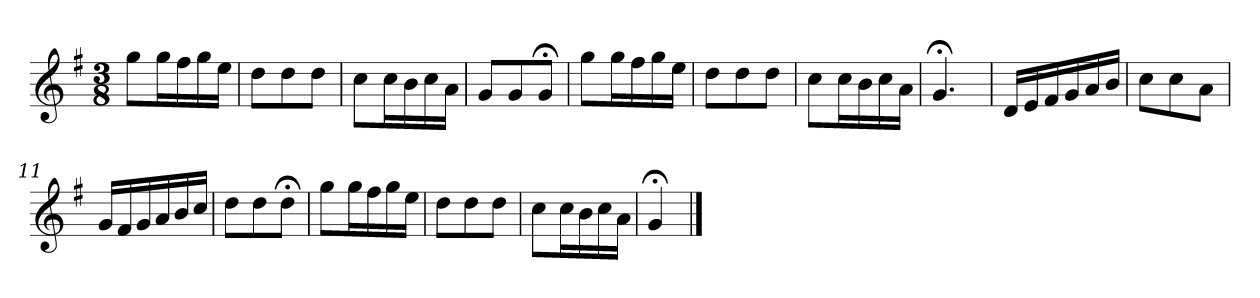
**kern
*part1
*staff1
*k[f#]
*G:
*M3/8
*MM120
=1
8ggL
16ggL
16ff#
16gg
16eeJJ
=2
8ddL
8dd
8ddJ
=3
8ccL
16ccL
16b
16cc
16aJJ
=4
8gL
8g
8g;<J
=5
8ggL
16ggL
16ff#
16gg
16eeJJ
=6
8ddL
8dd
8ddJ
=7
8ccL
16ccL
16b
16cc
16aJJ
=8
4.g;<
=9
16dLL
16e
16f#
16g
16a
16bJJ
=10
8ccL
8cc
8aJ
=11
16gLL
16f#
16g
16a
16b
16ccJJ
=12
8ddL
8dd
8dd;<J
=13
8ggL
16ggL
16ff#
16gg
16eeJJ
=14
8ddL
8dd
8ddJ
=15
8ccL
16ccL
16b
16cc
16aJJ
=16
4g;<
==
*-
